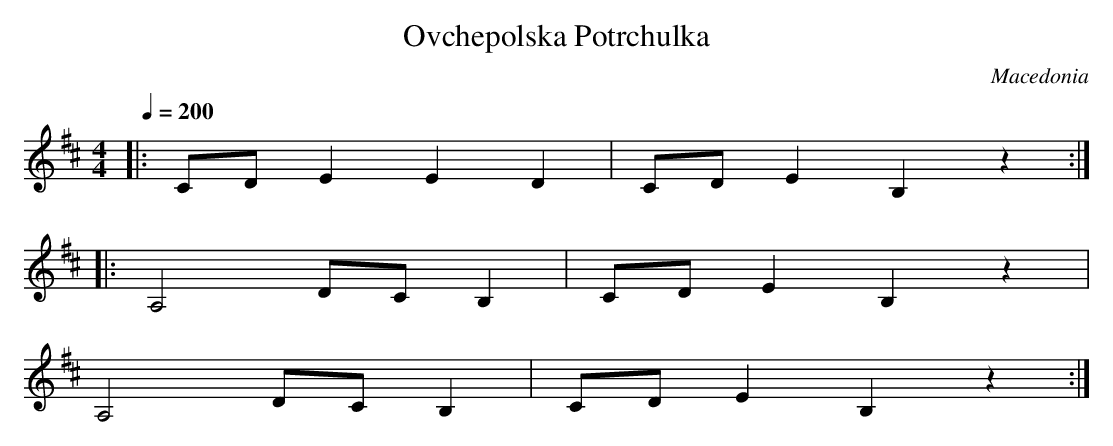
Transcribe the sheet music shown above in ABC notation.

X:1
T: Ovchepolska Potrchulka
O: Macedonia
M: 4/4
L: 1/8
Q: 1/4=200
K: Bm
|:CD E2 E2 D2|CD E2 B,2 z2 :|
|:A,4 DC B,2 |CD E2 B,2 z2 |
  A,4 DC B,2 |CD E2 B,2 z2 :|
